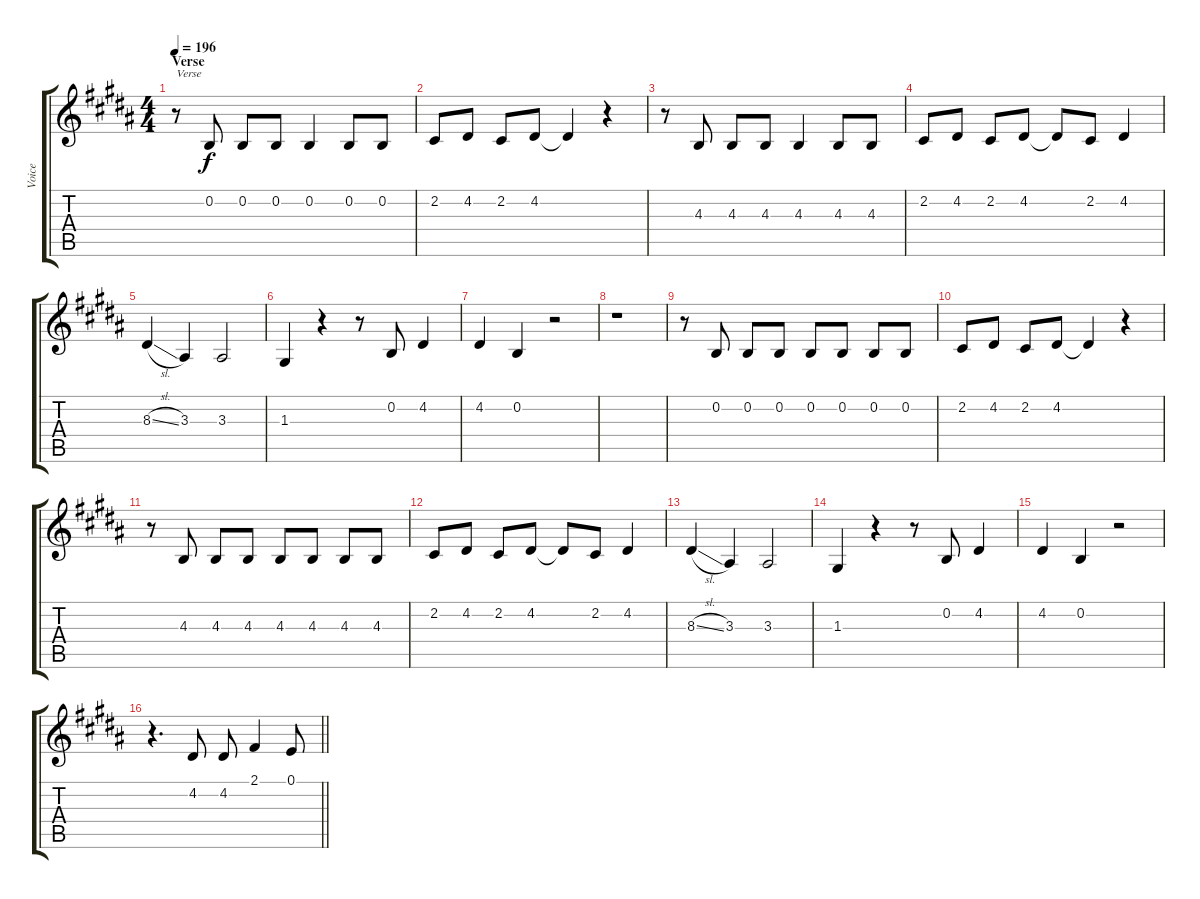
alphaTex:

\track ("Voice" "Voice") {instrument lead1square}
\staff {score tabs}
\tuning (E4 B3 G3 D3 A2 E2) {hide}
\ts (4 4)
\section ("" "Verse")
\tempo 196
\clef g2
\ks b
r.8{txt "Verse" dy f instrument lead1square} 0.2.8 0.2.8 0.2.8 0.2.4 0.2.8 0.2.8 |
2.2.8 4.2.8 2.2.8 4.2.8 4.2{t}.4 r.4 |
r.8 4.3.8 4.3.8 4.3.8 4.3.4 4.3.8 4.3.8 |
2.2.8 4.2.8 2.2.8 4.2.8 4.2{t}.8 2.2.8 4.2.4 |
8.3{sl}.4 3.3.4 3.3.2 |
1.3.4 r.4 r.8 0.2.8 4.2.4 |
4.2.4 0.2.4 r.2 |
r.1 |
r.8 0.2.8 0.2.8 0.2.8 0.2.8 0.2.8 0.2.8 0.2.8 |
2.2.8 4.2.8 2.2.8 4.2.8 4.2{t}.4 r.4 |
r.8 4.3.8 4.3.8 4.3.8 4.3.8 4.3.8 4.3.8 4.3.8 |
2.2.8 4.2.8 2.2.8 4.2.8 4.2{t}.8 2.2.8 4.2.4 |
8.3{sl}.4 3.3.4 3.3.2 |
1.3.4 r.4 r.8 0.2.8 4.2.4 |
4.2.4 0.2.4 r.2 |
\barLineRight lightlight
r.4{d} 4.2.8 4.2.8 2.1.4 0.1.8
